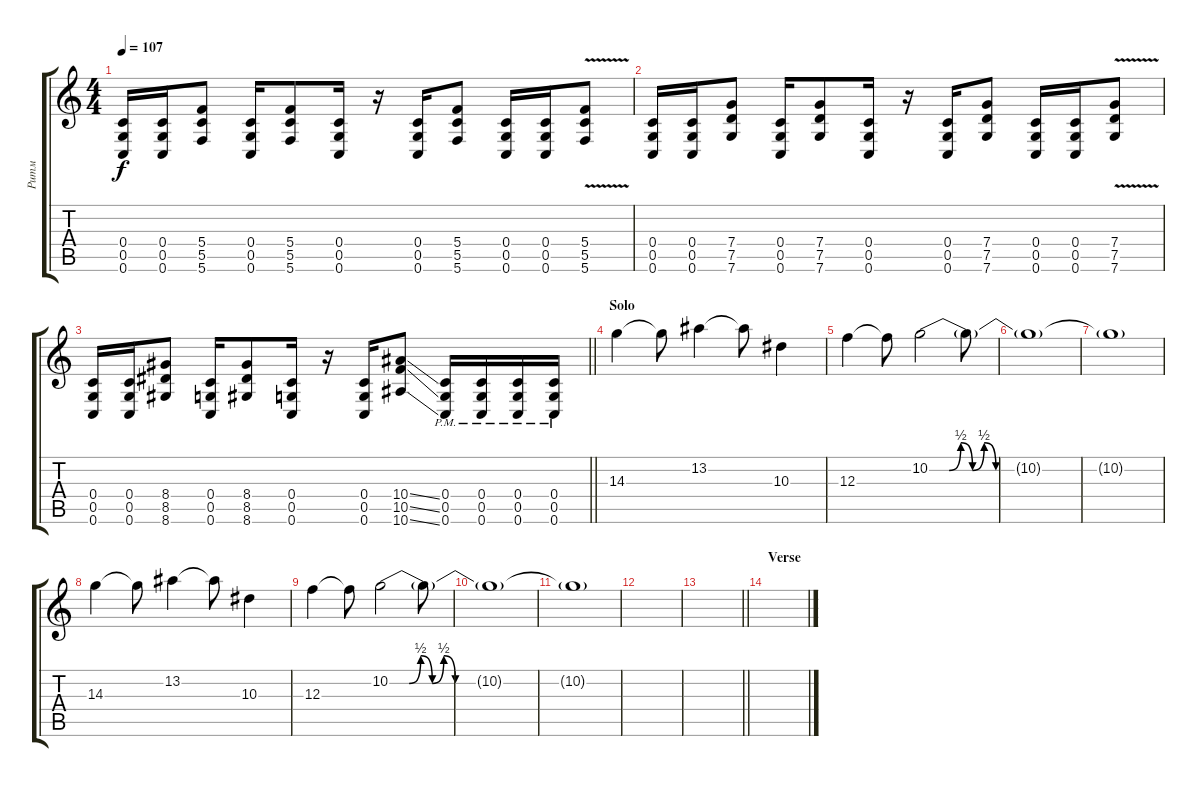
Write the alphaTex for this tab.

\track ("Ритм" "Ритм") {instrument distortionguitar}
\staff {score tabs}
\tuning (D4 A3 F3 C3 G2 C2) {hide}
\ts (4 4)
\tempo 107
\clef g2
\ks c
(0.4 0.5 0.6).16{dy f} (0.4 0.5 0.6).16 (5.4 5.5 5.6).8 (0.4 0.5 0.6).16 (5.4 5.5 5.6).8 (0.4 0.5 0.6).16 r.16 (0.4 0.5 0.6).16 (5.4 5.5 5.6).8 (0.4 0.5 0.6).16 (0.4 0.5 0.6).16 (5.4{v} 5.5{v} 5.6{v}).8 |
(0.4 0.5 0.6).16 (0.4 0.5 0.6).16 (7.4 7.5 7.6).8 (0.4 0.5 0.6).16 (7.4 7.5 7.6).8 (0.4 0.5 0.6).16 r.16 (0.4 0.5 0.6).16 (7.4 7.5 7.6).8 (0.4 0.5 0.6).16 (0.4 0.5 0.6).16 (7.4{v} 7.5{v} 7.6{v}).8 |
\barLineRight lightlight
(0.4 0.5 0.6).16 (0.4 0.5 0.6).16 (8.4 8.5 8.6).8 (0.4 0.5 0.6).16 (8.4 8.5 8.6).8 (0.4 0.5 0.6).16 r.16 (0.4 0.5 0.6).16 (10.4{ss} 10.5{ss} 10.6{ss}).8 (0.4{pm} 0.5{pm} 0.6{pm}).16 (0.4{pm} 0.5{pm} 0.6{pm}).16 (0.4{pm} 0.5{pm} 0.6{pm}).16 (0.4{pm} 0.5{pm} 0.6{pm}).16 |
\section ("" "Solo")
14.3.4 14.3{t}.8 13.2.4 13.2{t}.8 10.3.4 |
12.3.4 12.3{t}.8 10.2{be (custom 0 0 5 0 8 2 11 0 14 2 17 0 60 0)}.2 10.2{t}.8 |
10.2{t}.1 |
10.2{t}.1{volume 10} |
14.3.4{volume 13} 14.3{t}.8 13.2.4 13.2{t}.8 10.3.4 |
12.3.4 12.3{t}.8 10.2{be (custom 0 0 5 0 8 2 11 0 14 2 17 0 60 0)}.2 10.2{t}.8 |
10.2{t}.1{volume 0} |
10.2{t}.1 |
|
\barLineRight lightlight
|
\section ("" "Verse")
